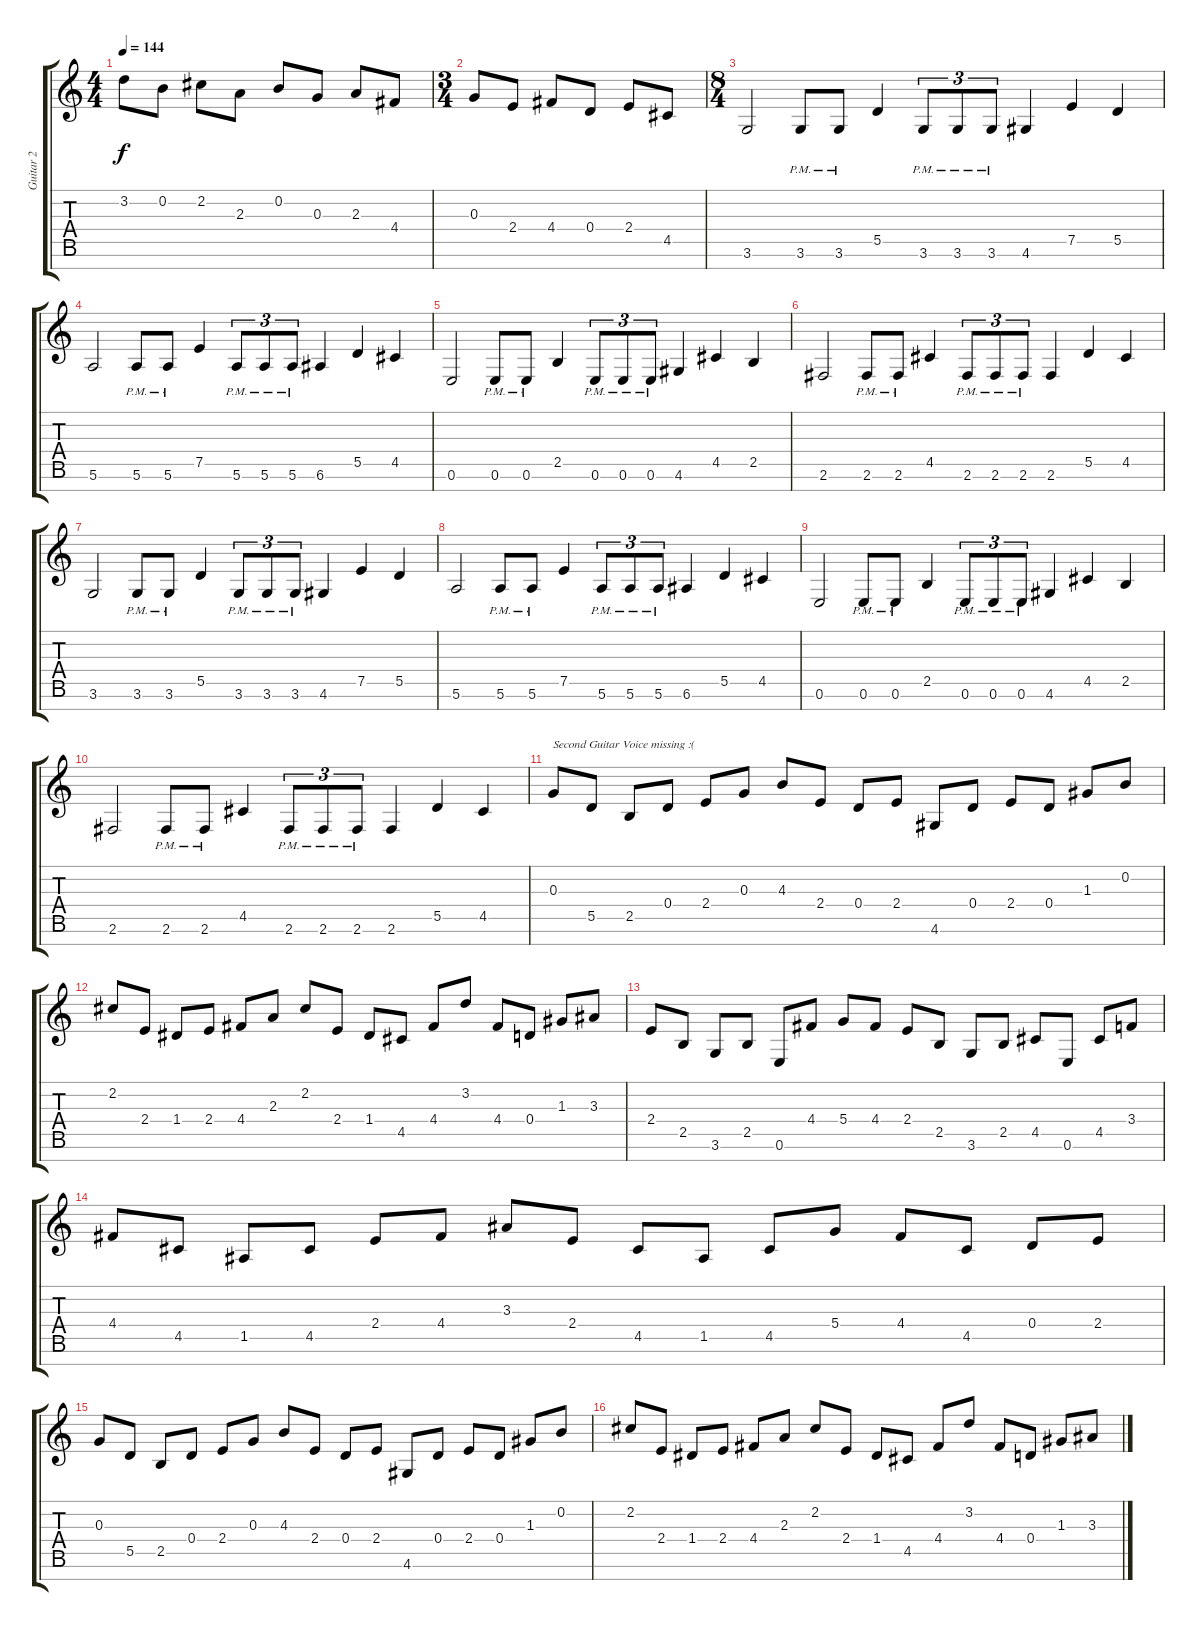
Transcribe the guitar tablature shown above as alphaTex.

\track ("Guitar 2" "Guitar 2") {instrument distortionguitar}
\staff {score tabs}
\tuning (E4 B3 G3 D3 A2 E2 B1) {hide}
\ts (4 4)
\tempo 144
\clef g2
\ks c
3.2.8{dy f} 0.2.8 2.2.8 2.3.8 0.2.8 0.3.8 2.3.8 4.4.8 |
\ts (3 4)
0.3.8 2.4.8 4.4.8 0.4.8 2.4.8 4.5.8 |
\ts (8 4)
3.6.2{instrument distortionguitar} 3.6{pm}.8 3.6{pm}.8 5.5.4 3.6{pm}.8{tu (3 2)} 3.6{pm}.8{tu (3 2)} 3.6{pm}.8{tu (3 2)} 4.6.4 7.5.4 5.5.4 |
5.6.2 5.6{pm}.8 5.6{pm}.8 7.5.4 5.6{pm}.8{tu (3 2)} 5.6{pm}.8{tu (3 2)} 5.6{pm}.8{tu (3 2)} 6.6.4 5.5.4 4.5.4 |
0.6.2 0.6{pm}.8 0.6{pm}.8 2.5.4 0.6{pm}.8{tu (3 2)} 0.6{pm}.8{tu (3 2)} 0.6{pm}.8{tu (3 2)} 4.6.4 4.5.4 2.5.4 |
2.6.2 2.6{pm}.8 2.6{pm}.8 4.5.4 2.6{pm}.8{tu (3 2)} 2.6{pm}.8{tu (3 2)} 2.6{pm}.8{tu (3 2)} 2.6.4 5.5.4 4.5.4 |
3.6.2 3.6{pm}.8 3.6{pm}.8 5.5.4 3.6{pm}.8{tu (3 2)} 3.6{pm}.8{tu (3 2)} 3.6{pm}.8{tu (3 2)} 4.6.4 7.5.4 5.5.4 |
5.6.2 5.6{pm}.8 5.6{pm}.8 7.5.4 5.6{pm}.8{tu (3 2)} 5.6{pm}.8{tu (3 2)} 5.6{pm}.8{tu (3 2)} 6.6.4 5.5.4 4.5.4 |
0.6.2 0.6{pm}.8 0.6{pm}.8 2.5.4 0.6{pm}.8{tu (3 2)} 0.6{pm}.8{tu (3 2)} 0.6{pm}.8{tu (3 2)} 4.6.4 4.5.4 2.5.4 |
2.6.2 2.6{pm}.8 2.6{pm}.8 4.5.4 2.6{pm}.8{tu (3 2)} 2.6{pm}.8{tu (3 2)} 2.6{pm}.8{tu (3 2)} 2.6.4 5.5.4 4.5.4 |
0.3.8{txt "Second Guitar Voice missing :("} 5.5.8 2.5.8 0.4.8 2.4.8 0.3.8 4.3.8 2.4.8 0.4.8 2.4.8 4.6.8 0.4.8 2.4.8 0.4.8 1.3.8 0.2.8 |
2.2.8 2.4.8 1.4.8 2.4.8 4.4.8 2.3.8 2.2.8 2.4.8 1.4.8 4.5.8 4.4.8 3.2.8 4.4.8 0.4.8 1.3.8 3.3.8 |
2.4.8 2.5.8 3.6.8 2.5.8 0.6.8 4.4.8 5.4.8 4.4.8 2.4.8 2.5.8 3.6.8 2.5.8 4.5.8 0.6.8 4.5.8 3.4.8 |
4.4.8 4.5.8 1.5.8 4.5.8 2.4.8 4.4.8 3.3.8 2.4.8 4.5.8 1.5.8 4.5.8 5.4.8 4.4.8 4.5.8 0.4.8 2.4.8 |
0.3.8 5.5.8 2.5.8 0.4.8 2.4.8 0.3.8 4.3.8 2.4.8 0.4.8 2.4.8 4.6.8 0.4.8 2.4.8 0.4.8 1.3.8 0.2.8 |
2.2.8 2.4.8 1.4.8 2.4.8 4.4.8 2.3.8 2.2.8 2.4.8 1.4.8 4.5.8 4.4.8 3.2.8 4.4.8 0.4.8 1.3.8 3.3.8
